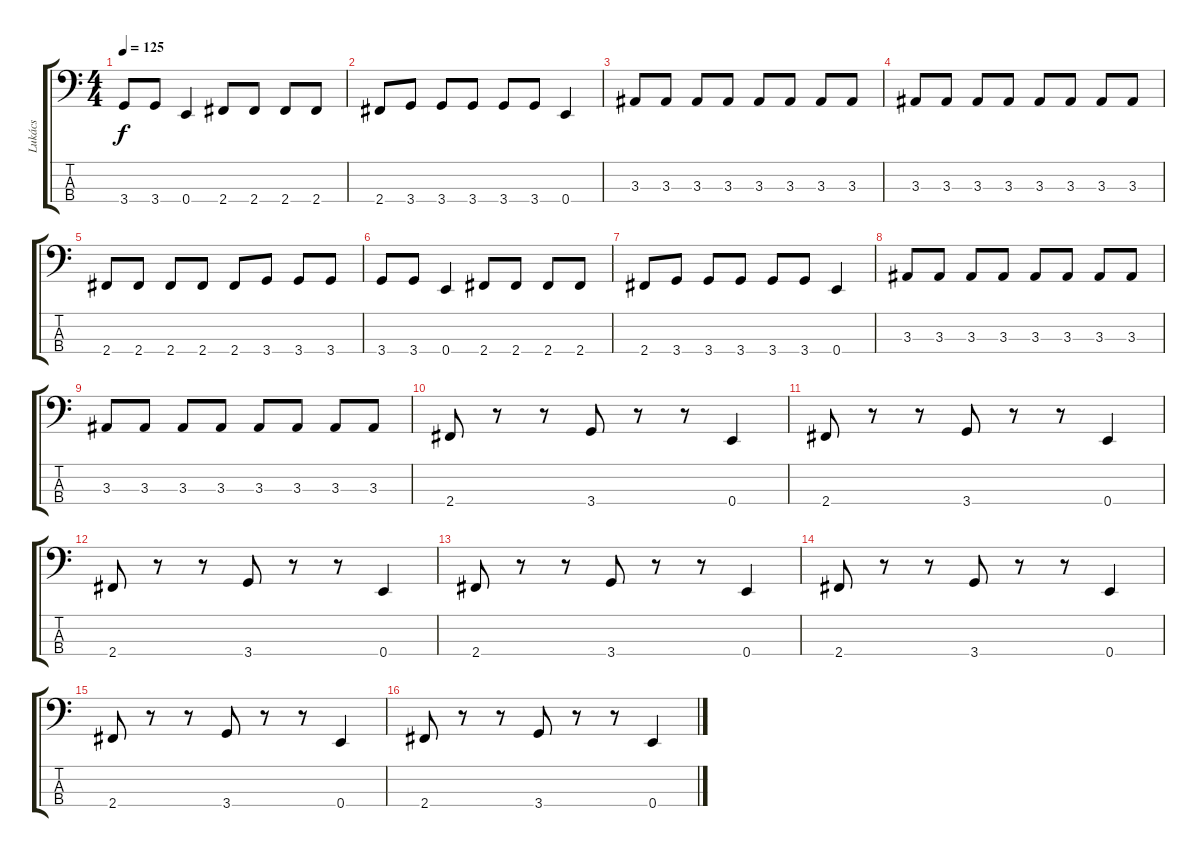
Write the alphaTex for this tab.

\track ("Lukács" "Lukács") {instrument electricbasspick}
\staff {score tabs}
\tuning (B1 A1 G1 E1) {hide}
\ts (4 4)
\tempo 125
\clef f4
\ks c
3.4.8{dy f} 3.4.8 0.4.4 2.4.8 2.4.8 2.4.8 2.4.8 |
2.4.8 3.4.8 3.4.8 3.4.8 3.4.8 3.4.8 0.4.4 |
3.3.8 3.3.8 3.3.8 3.3.8 3.3.8 3.3.8 3.3.8 3.3.8 |
3.3.8 3.3.8 3.3.8 3.3.8 3.3.8 3.3.8 3.3.8 3.3.8 |
2.4.8 2.4.8 2.4.8 2.4.8 2.4.8 3.4.8 3.4.8 3.4.8 |
3.4.8 3.4.8 0.4.4 2.4.8 2.4.8 2.4.8 2.4.8 |
2.4.8 3.4.8 3.4.8 3.4.8 3.4.8 3.4.8 0.4.4 |
3.3.8 3.3.8 3.3.8 3.3.8 3.3.8 3.3.8 3.3.8 3.3.8 |
3.3.8 3.3.8 3.3.8 3.3.8 3.3.8 3.3.8 3.3.8 3.3.8 |
2.4.8 r.8 r.8 3.4.8 r.8 r.8 0.4.4 |
2.4.8 r.8 r.8 3.4.8 r.8 r.8 0.4.4 |
2.4.8 r.8 r.8 3.4.8 r.8 r.8 0.4.4 |
2.4.8 r.8 r.8 3.4.8 r.8 r.8 0.4.4 |
2.4.8 r.8 r.8 3.4.8 r.8 r.8 0.4.4 |
2.4.8 r.8 r.8 3.4.8 r.8 r.8 0.4.4 |
2.4.8 r.8 r.8 3.4.8 r.8 r.8 0.4.4
